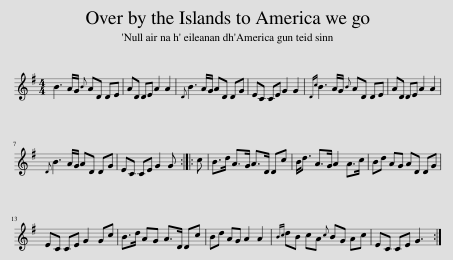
X:1
L:1/8
M:4/4
I:linebreak $
K:G
V:1 treble
V:1
 B3 A/G/{B} AD DE | AD DE A2 A2 |{D} B3 A/G/ AD DG | EC CE G2 G2 |{Dc} B3 A/G/{B} AD DE | %5
 AD DE A2 A2 |${D} B3 A/G/ AD DG | EC CE G2 G :: c | B>d A>G A>D Dc | %10
 B<d A>G A2 A>c | Bd AG AD DG |$ EC CE G2 Gc | B>d AG A>D Dc | Bd AG A2 A2 | %15
{Bc} dB cA{c} BG Ac | EC CE G3 :| %17
